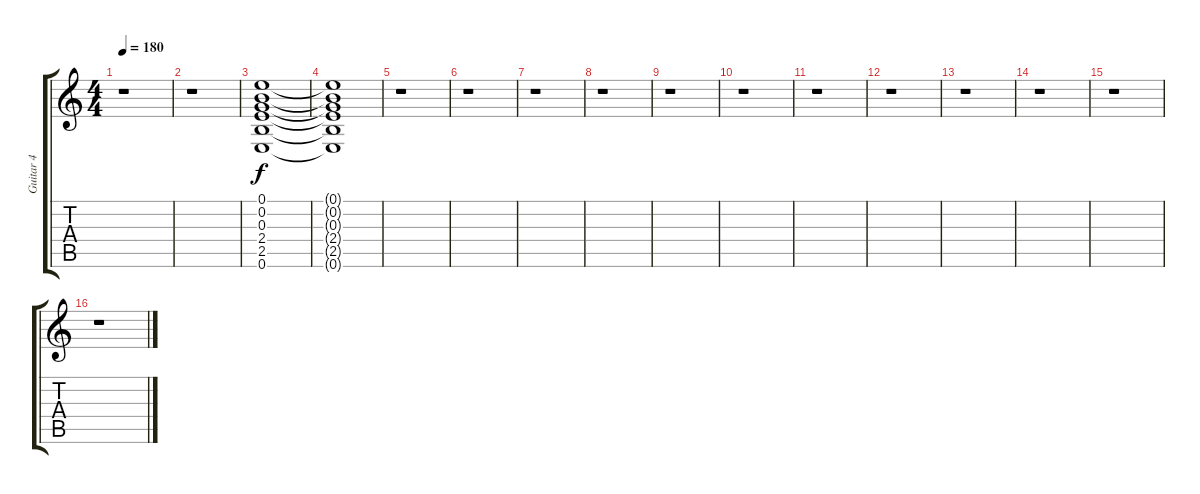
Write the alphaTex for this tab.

\track ("Guitar 4" "Guitar 4") {instrument electricguitarclean}
\staff {score tabs}
\tuning (E4 B3 G3 D3 A2 E2) {hide}
\ts (4 4)
\tempo 180
\clef g2
\ks c
r.1{dy f} |
r.1 |
(0.1 0.2 0.3 2.4 2.5 0.6).1 |
(0.1{t} 0.2{t} 0.3{t} 2.4{t} 2.5{t} 0.6{t}).1 |
r.1 |
r.1 |
r.1 |
r.1 |
r.1 |
r.1 |
r.1 |
r.1 |
r.1 |
r.1 |
r.1 |
r.1
